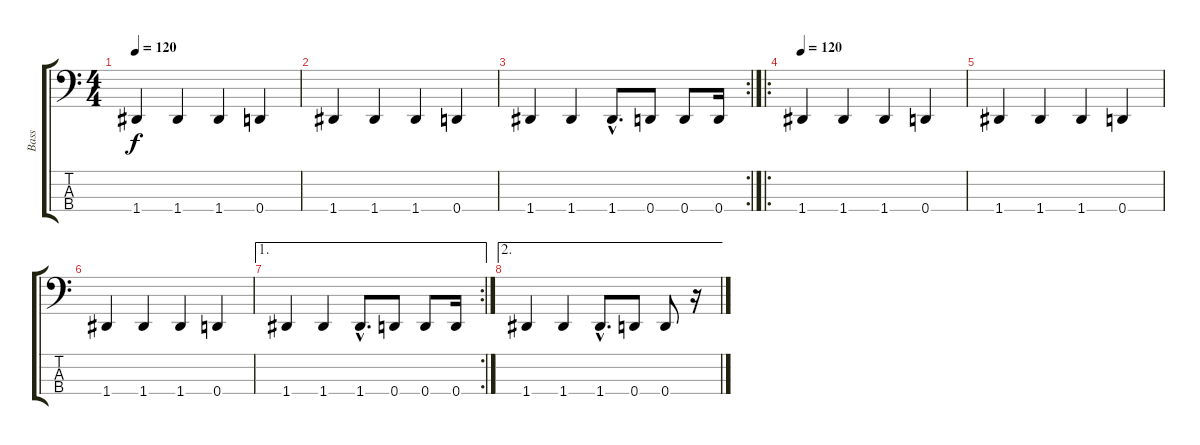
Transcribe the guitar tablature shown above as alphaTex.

\track ("Bass" "Bass") {instrument electricbassfinger}
\staff {score tabs}
\tuning (G2 D2 A1 D1) {hide}
\ts (4 4)
\tempo 120
\clef f4
\ks c
1.4.4{dy f} 1.4.4 1.4.4 0.4.4 |
1.4.4 1.4.4 1.4.4 0.4.4 |
\rc 2
1.4.4 1.4.4 1.4{hac}.8{d} 0.4.8 0.4.8 0.4.16 |
\ro
\tempo 120
1.4.4 1.4.4 1.4.4 0.4.4 |
1.4.4 1.4.4 1.4.4 0.4.4 |
1.4.4 1.4.4 1.4.4 0.4.4 |
\ae 1
\rc 2
1.4.4 1.4.4 1.4{hac}.8{d} 0.4.8 0.4.8 0.4.16 |
\ae 2
1.4.4 1.4.4 1.4{hac}.8{d} 0.4.8 0.4.8 r.16
